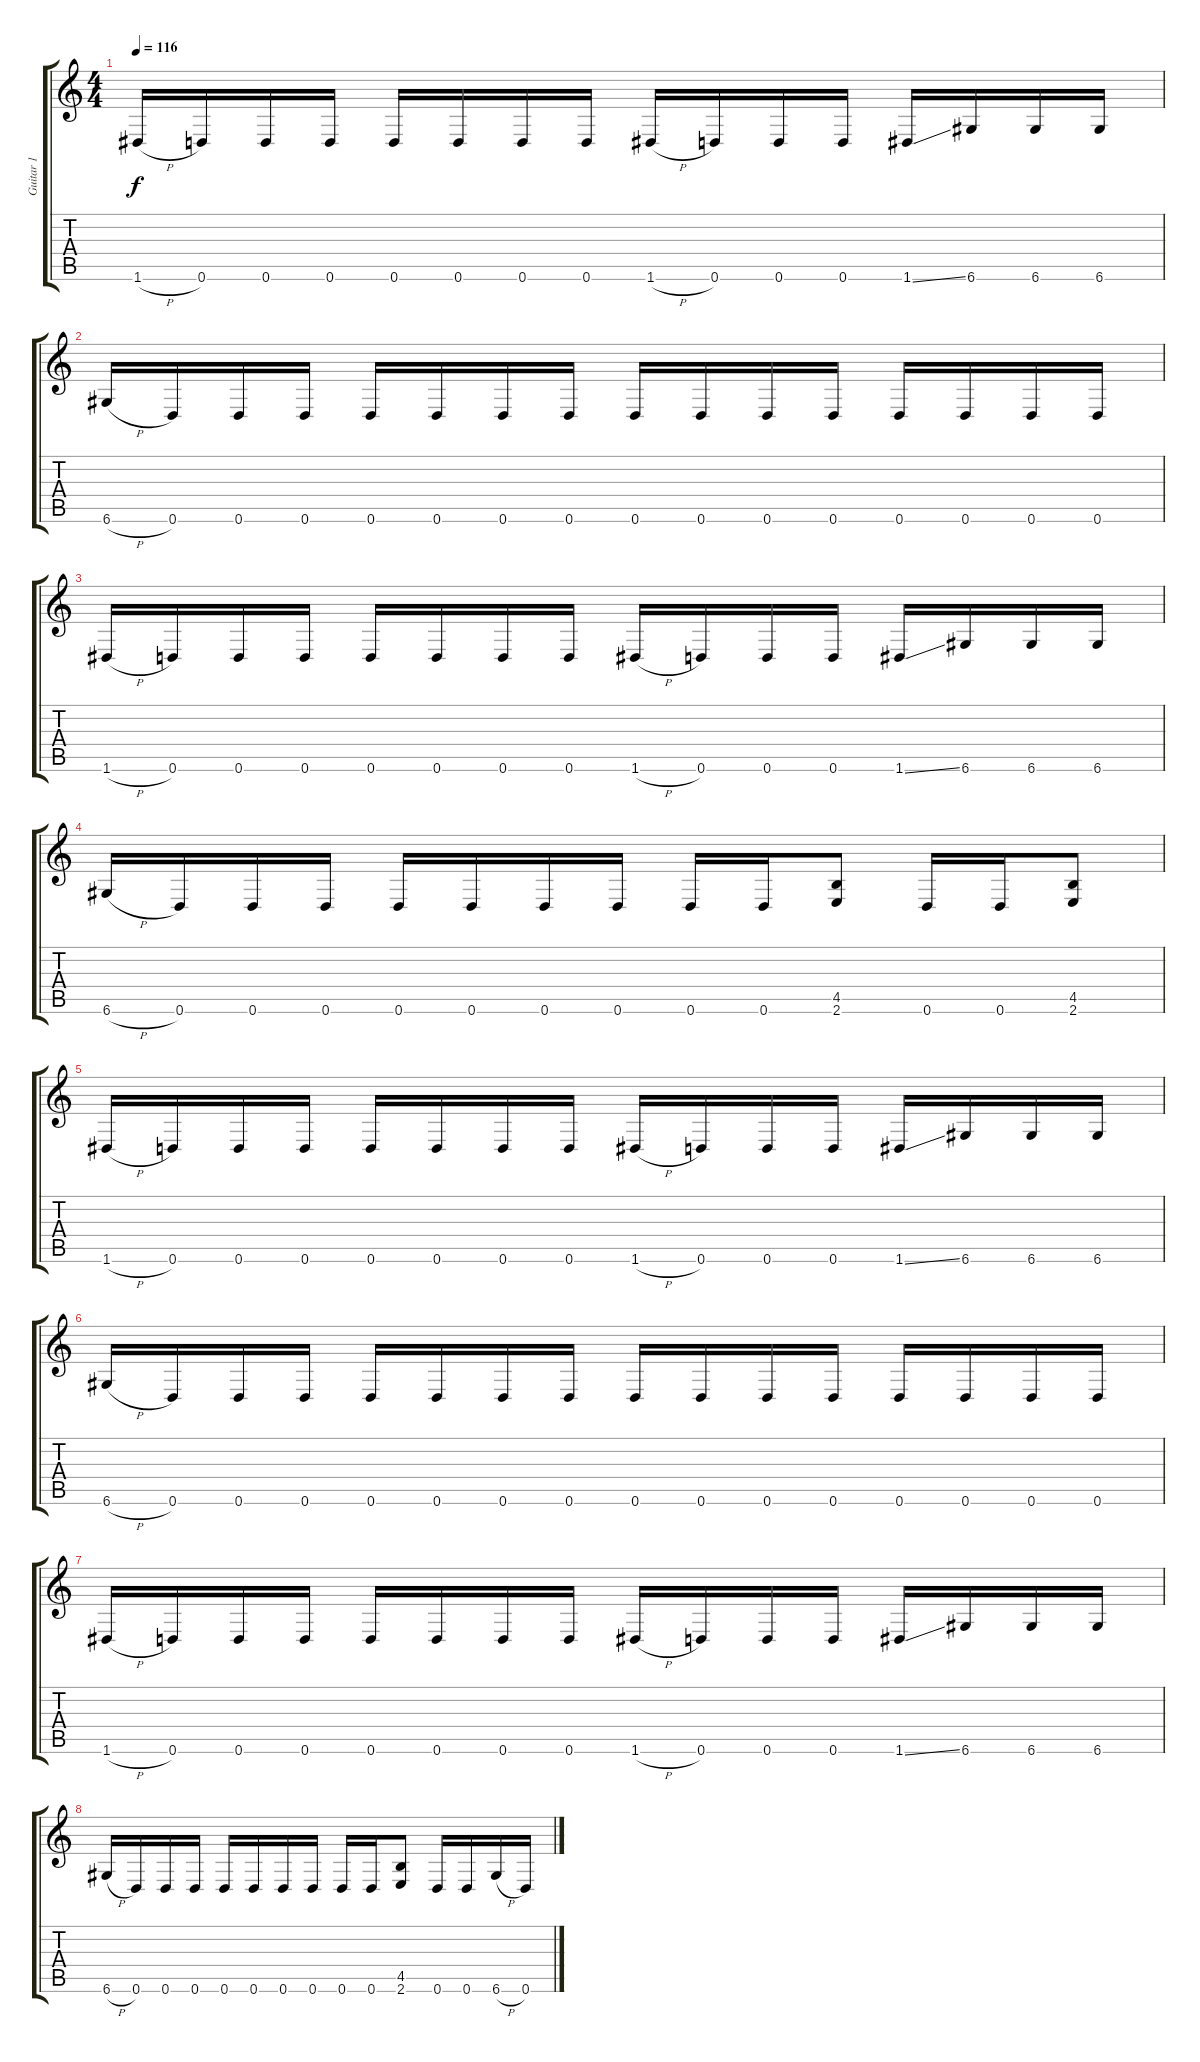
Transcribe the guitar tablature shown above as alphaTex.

\track ("Guitar 1" "Guitar 1") {instrument distortionguitar}
\staff {score tabs}
\tuning (D4 A3 F3 C3 G2 D2) {hide}
\ts (4 4)
\tempo 116
\clef g2
\ks c
1.6{h}.16{dy f} 0.6.16 0.6.16 0.6.16 0.6.16 0.6.16 0.6.16 0.6.16 1.6{h}.16 0.6.16 0.6.16 0.6.16 1.6{ss}.16 6.6.16 6.6.16 6.6.16 |
6.6{h}.16 0.6.16 0.6.16 0.6.16 0.6.16 0.6.16 0.6.16 0.6.16 0.6.16 0.6.16 0.6.16 0.6.16 0.6.16 0.6.16 0.6.16 0.6.16 |
1.6{h}.16 0.6.16 0.6.16 0.6.16 0.6.16 0.6.16 0.6.16 0.6.16 1.6{h}.16 0.6.16 0.6.16 0.6.16 1.6{ss}.16 6.6.16 6.6.16 6.6.16 |
6.6{h}.16 0.6.16 0.6.16 0.6.16 0.6.16 0.6.16 0.6.16 0.6.16 0.6.16 0.6.16 (4.5 2.6).8 0.6.16 0.6.16 (4.5 2.6).8 |
1.6{h}.16 0.6.16 0.6.16 0.6.16 0.6.16 0.6.16 0.6.16 0.6.16 1.6{h}.16 0.6.16 0.6.16 0.6.16 1.6{ss}.16 6.6.16 6.6.16 6.6.16 |
6.6{h}.16 0.6.16 0.6.16 0.6.16 0.6.16 0.6.16 0.6.16 0.6.16 0.6.16 0.6.16 0.6.16 0.6.16 0.6.16 0.6.16 0.6.16 0.6.16 |
1.6{h}.16 0.6.16 0.6.16 0.6.16 0.6.16 0.6.16 0.6.16 0.6.16 1.6{h}.16 0.6.16 0.6.16 0.6.16 1.6{ss}.16 6.6.16 6.6.16 6.6.16 |
6.6{h}.16 0.6.16 0.6.16 0.6.16 0.6.16 0.6.16 0.6.16 0.6.16 0.6.16 0.6.16 (4.5 2.6).8 0.6.16 0.6.16 6.6{h}.16 0.6.16
